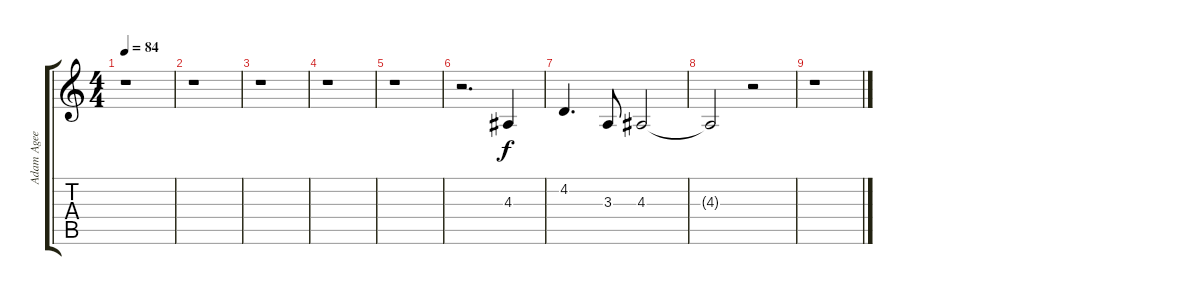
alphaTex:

\track ("Adam Agee (vocals)" "Adam Agee ") {instrument baritonesax}
\staff {score tabs}
\tuning (Eb4 Bb3 Gb3 Db3 Ab2 Eb2) {hide}
\ts (4 4)
\tempo 84
\clef g2
\ks c
r.1{dy f} |
r.1 |
r.1 |
r.1 |
r.1 |
r.2{d} 4.3.4 |
4.2.4{d} 3.3.8 4.3.2 |
4.3{t}.2 r.2 |
r.1
